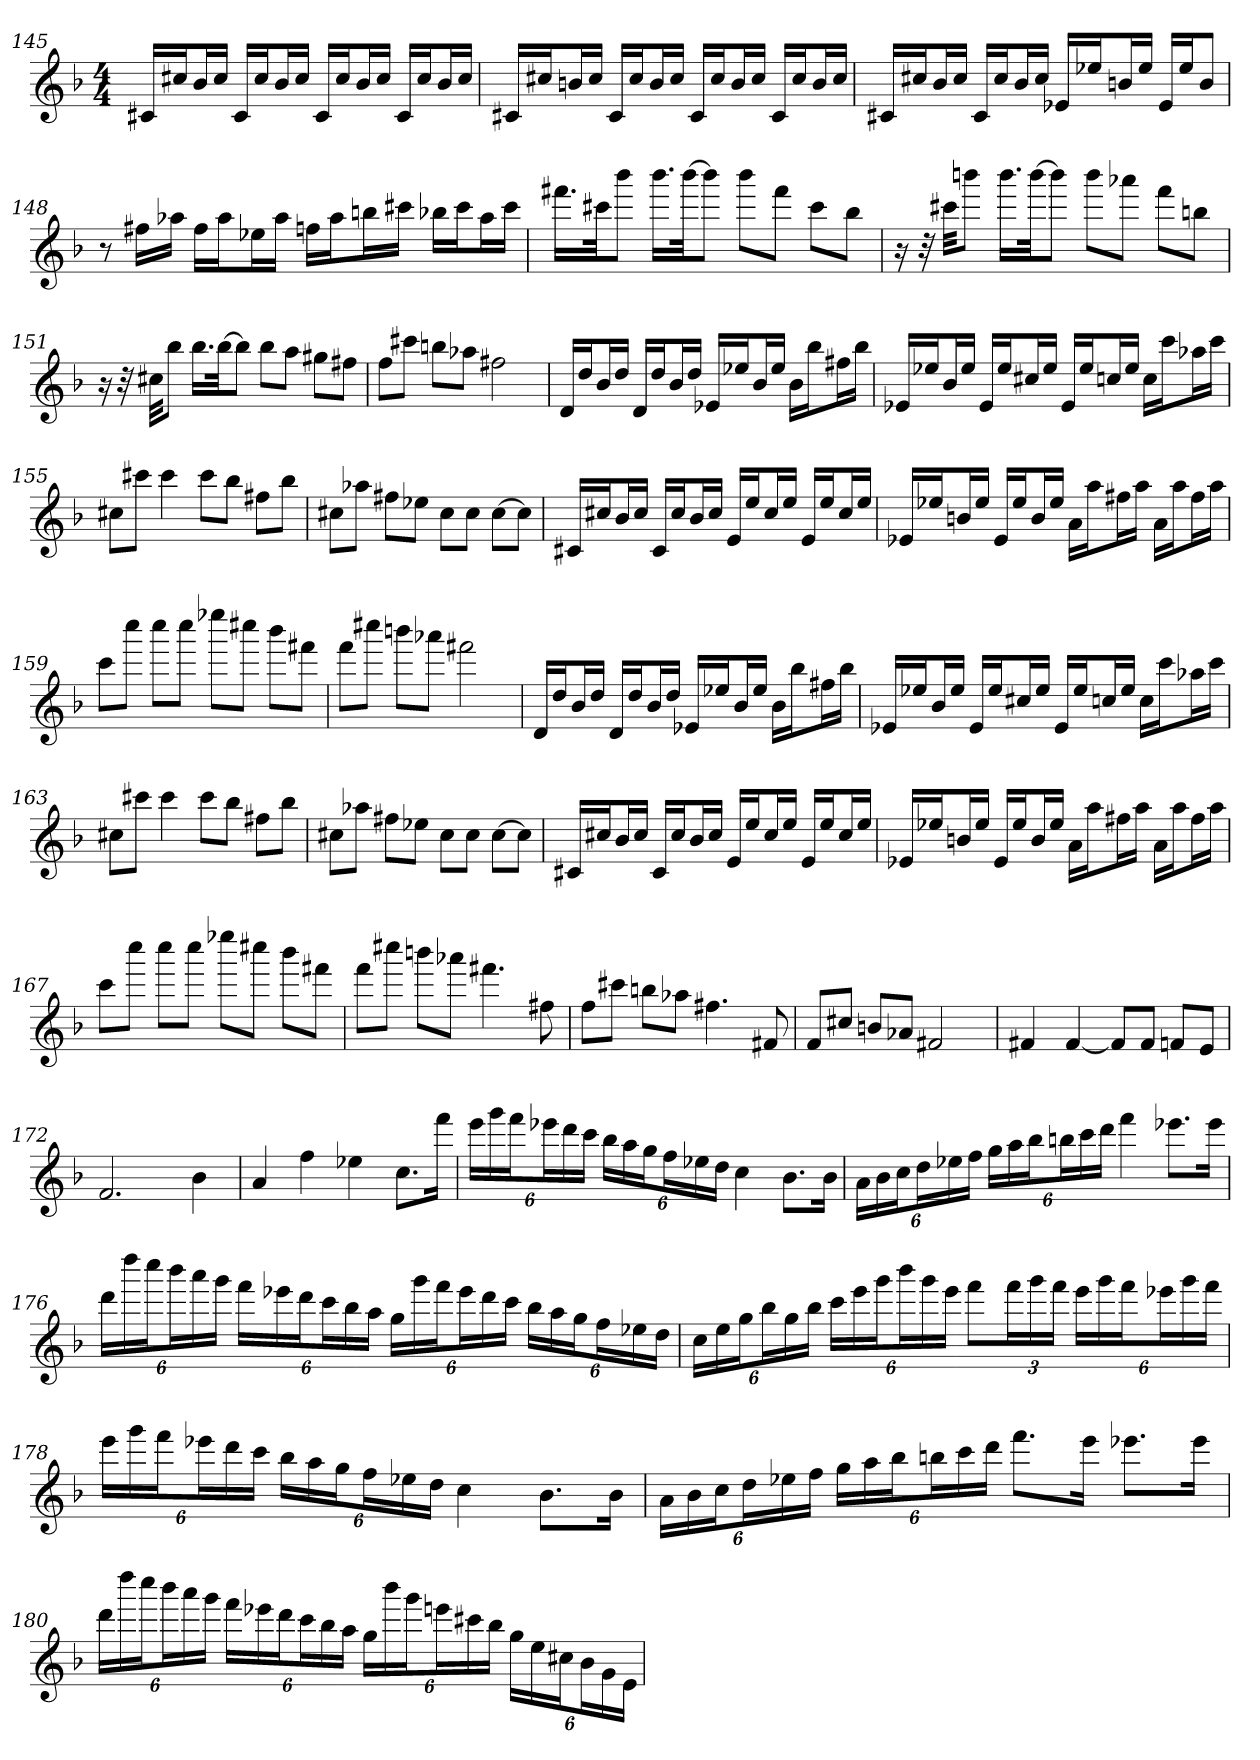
**kern
*part1
*staff1
*clefG2
*k[b-]
*d:
*M4/4
=145
16c#X/LL
16cc#X/J
16b-/L
16cc#/JJ
16c#/LL
16cc#/J
16b-/L
16cc#/JJ
16c#/LL
16cc#/J
16b-/L
16cc#/JJ
16c#/LL
16cc#/J
16b-/L
16cc#/JJ
=146
16c#X/LL
16cc#X/J
16bn/L
16cc#/JJ
16c#/LL
16cc#/J
16b/L
16cc#/JJ
16c#/LL
16cc#/J
16b/L
16cc#/JJ
16c#/LL
16cc#/J
16b/L
16cc#/JJ
=147
16c#X/LL
16cc#X/J
16b-/L
16cc#/JJ
16c#/LL
16cc#/J
16b-/L
16cc#/JJ
16e-X/LL
16ee-X/J
16bn/L
16ee-/JJ
16e-/LL
16ee-/J
8b/J
=148
8r
16ff#X\LL
16aa-X\JJ
16ff#\LL
16aa-\J
16ee-X\L
16aa-\JJ
16ffn\LL
16aa-\J
16bbn\L
16ccc#X\JJ
16bb-X\LL
16ccc#\J
16aa-\L
16ccc#\JJ
=149
16.fff#X\LL
32ccc#X\Jk
8bbb-\J
16.bbb-\LL
[32bbb-\Jk
8bbb-\J]
8bbb-\L
8fff#\J
8ccc#\L
8bb-\J
=150
16r
32r
32ccc#X\KKL
8bbbn\J
16.bbb\LL
[32bbb\Jk
8bbb\J]
8bbb\L
8aaa-X\J
8fff\L
8bbn\J
=151
16r
32r
32cc#X\KKL
8bb-\J
16.bb-\LL
[32bb-\Jk
8bb-\J]
8bb-\L
8aa\J
8gg#X\L
8ff#X\J
=152
8ff\L
8ccc#X\J
8bbn\L
8aa-X\J
2ff#X
=153
16d/LL
16dd/J
16b-/L
16dd/JJ
16d/LL
16dd/J
16b-/L
16dd/JJ
16e-X/LL
16ee-X/J
16b-/L
16ee-/JJ
16b-\LL
16bb-\J
16ff#X\L
16bb-\JJ
=154
16e-X/LL
16ee-X/J
16b-/L
16ee-/JJ
16e-/LL
16ee-/J
16cc#X/L
16ee-/JJ
16e-/LL
16ee-/J
16ccn/L
16ee-/JJ
16cc\LL
16ccc\J
16aa-X\L
16ccc\JJ
=155
8cc#X\L
8ccc#X\J
4ccc#
8ccc#\L
8bb-\J
8ff#X\L
8bb-\J
=156
8cc#X\L
8aa-X\J
8ff#X\L
8ee-X\J
8cc#\L
8cc#\J
[8cc#\L
8cc#\J]
=157
16c#X/LL
16cc#X/J
16b-/L
16cc#/JJ
16c#/LL
16cc#/J
16b-/L
16cc#/JJ
16e/LL
16ee/J
16cc#/L
16ee/JJ
16e/LL
16ee/J
16cc#/L
16ee/JJ
=158
16e-X/LL
16ee-X/J
16bn/L
16ee-/JJ
16e-/LL
16ee-/J
16b/L
16ee-/JJ
16a\LL
16aa\J
16ff#X\L
16aa\JJ
16a\LL
16aa\J
16ff#\L
16aa\JJ
=159
8ccc\L
8cccc\J
8cccc\L
8cccc\J
8eeee-X\L
8cccc#X\J
8bbb-\L
8fff#X\J
=160
8fff\L
8cccc#X\J
8bbbn\L
8aaa-X\J
2fff#X
=161
16d/LL
16dd/J
16b-/L
16dd/JJ
16d/LL
16dd/J
16b-/L
16dd/JJ
16e-X/LL
16ee-X/J
16b-/L
16ee-/JJ
16b-\LL
16bb-\J
16ff#X\L
16bb-\JJ
=162
16e-X/LL
16ee-X/J
16b-/L
16ee-/JJ
16e-/LL
16ee-/J
16cc#X/L
16ee-/JJ
16e-/LL
16ee-/J
16ccn/L
16ee-/JJ
16cc\LL
16ccc\J
16aa-X\L
16ccc\JJ
=163
8cc#X\L
8ccc#X\J
4ccc#
8ccc#\L
8bb-\J
8ff#X\L
8bb-\J
=164
8cc#X\L
8aa-X\J
8ff#X\L
8ee-X\J
8cc#\L
8cc#\J
[8cc#\L
8cc#\J]
=165
16c#X/LL
16cc#X/J
16b-/L
16cc#/JJ
16c#/LL
16cc#/J
16b-/L
16cc#/JJ
16e/LL
16ee/J
16cc#/L
16ee/JJ
16e/LL
16ee/J
16cc#/L
16ee/JJ
=166
16e-X/LL
16ee-X/J
16bn/L
16ee-/JJ
16e-/LL
16ee-/J
16b/L
16ee-/JJ
16a\LL
16aa\J
16ff#X\L
16aa\JJ
16a\LL
16aa\J
16ff#\L
16aa\JJ
=167
8ccc\L
8cccc\J
8cccc\L
8cccc\J
8eeee-X\L
8cccc#X\J
8bbb-\L
8fff#X\J
=168
8fff\L
8cccc#X\J
8bbbn\L
8aaa-X\J
4.fff#X
8ff#X
=169
8ff\L
8ccc#X\J
8bbn\L
8aa-X\J
4.ff#X
8f#X
=170
8f/L
8cc#X/J
8bn/L
8a-X/J
2f#X
=171
4f#X
[4f#
8f#/L]
8f#/J
8fn/L
8e/J
=172
2.f
4b-
=173
4a
4ff
4ee-X
8.cc\L
16fff\Jk
=174
24eee\LL
24ggg\
24fff\J
24eee-X\L
24ddd\
24ccc\JJ
24bb-\LL
24aa\
24gg\J
24ff\L
24ee-X\
24dd\JJ
4cc
8.b-\L
16b-\Jk
=175
24a\LL
24b-\
24cc\J
24dd\L
24ee-X\
24ff\JJ
24gg\LL
24aa\
24bb-\J
24bbn\L
24ccc\
24ddd\JJ
4fff
8.eee-X\L
16eee-\Jk
=176
24ddd\LL
24dddd\
24cccc\J
24bbb-\L
24aaa\
24ggg\JJ
24fff\LL
24eee-X\
24ddd\J
24ccc\L
24bb-\
24aa\JJ
24gg\LL
24ggg\
24fff\J
24eee-\L
24ddd\
24ccc\JJ
24bb-\LL
24aa\
24gg\J
24ff\L
24ee-X\
24dd\JJ
=177
24cc\LL
24ee\
24gg\J
24bb-\L
24gg\
24bb-\JJ
24ccc\LL
24eee\
24ggg\J
24bbb-\L
24ggg\
24eee\JJ
8fff\L
24fff\L
24ggg\
24fff\JJ
24eee\LL
24ggg\
24fff\J
24eee-X\L
24ggg\
24fff\JJ
=178
24eee\LL
24ggg\
24fff\J
24eee-X\L
24ddd\
24ccc\JJ
24bb-\LL
24aa\
24gg\J
24ff\L
24ee-X\
24dd\JJ
4cc
8.b-\L
16b-\Jk
=179
24a\LL
24b-\
24cc\J
24dd\L
24ee-X\
24ff\JJ
24gg\LL
24aa\
24bb-\J
24bbn\L
24ccc\
24ddd\JJ
8.fff\L
16eee\Jk
8.eee-X\L
16eee-\Jk
=180
24ddd\LL
24dddd\
24cccc\J
24bbb-\L
24aaa\
24ggg\JJ
24fff\LL
24eee-X\
24ddd\J
24ccc\L
24bb-\
24aa\JJ
24gg\LL
24bbb-\
24ggg\J
24eeen\L
24ccc#X\
24bb-\JJ
24gg\LL
24ee\
24cc#X\J
24b-\L
24g\
24e\JJ
=
*-
